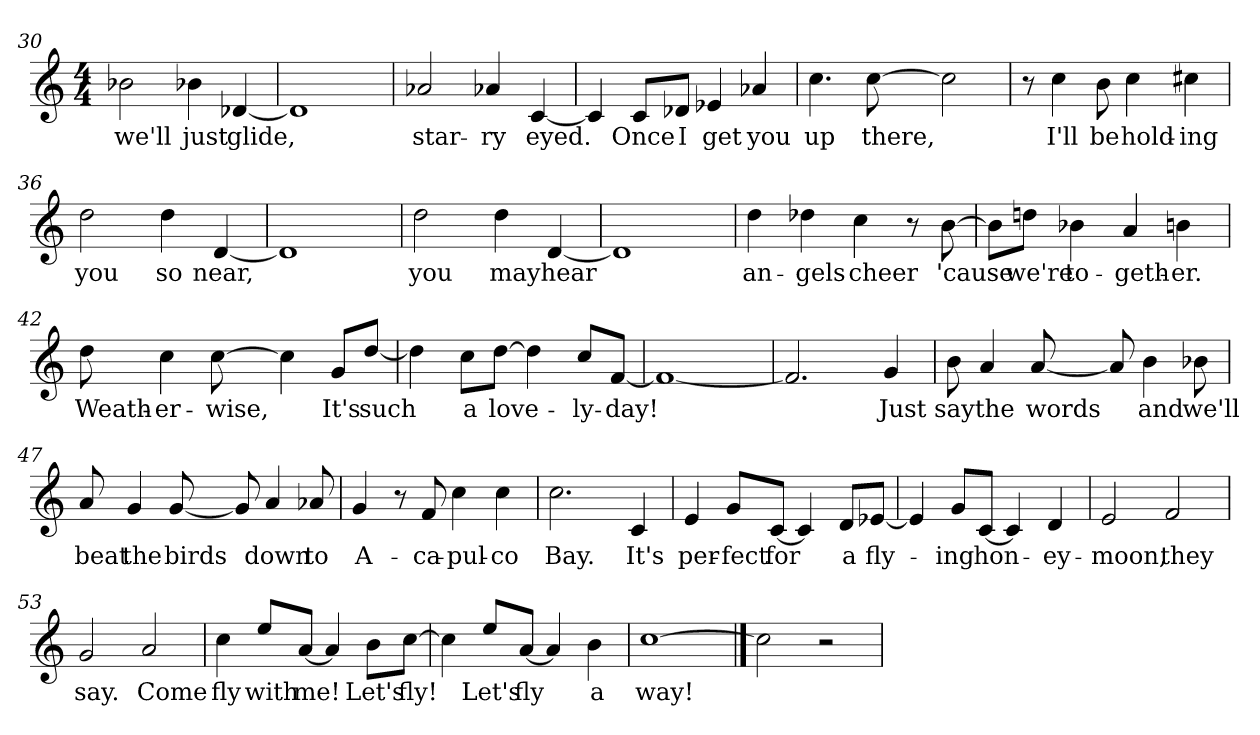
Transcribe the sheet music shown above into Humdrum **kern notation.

**kern	**text
*part1	*part1
*staff1	*staff1
!!LO:LB:g=z
*clefG2	*
*k[]	*
*C:	*
*M4/4	*
=30	=30
2b-X\	we'll
4b-X\	just
[4d-X/	glide,
=31	=31
1d-]	.
=32	=32
2a-X/	star-
4a-X/	-ry
[4c/	eyed.
=33	=33
4c/]	.
8c/L	Once
8d-X/J	I
4e-X/	get
4a-X/	you
=34	=34
4.cc\	up
[8cc\	there,
2cc\]	.
!!LO:LB:g=z
=35	=35
8r	.
4cc\	I'll
8b\	be
4cc\	hold-
4cc#X\	-ing
=36	=36
2dd\	you
4dd\	so
[4d/	near,
=37	=37
1d]	.
=38	=38
2dd\	you
4dd\	may
[4d/	hear
=39	=39
1d]	.
=40	=40
4dd\	an-
4dd-X\	-gels
4cc\	cheer
8r	.
[8b\	'cause
!!LO:LB:g=z
=41	=41
8b\L]	.
8ddn\J	we're
4b-X\	to-
4a/	-geth-
4bn\	er.
=42	=42
8dd\	Weath-
4cc\	-er-
[8cc\	-wise,
4cc\]	.
8g/L	It's
[8dd\J	such
=43	=43
4dd\]	.
8cc\L	a
[8dd\J	love-
4dd\]	.
8cc\L	-ly-
[8f/J	-day!
=44	=44
1f_	.
=45	=45
2.f/]	.
4g/	Just
!!LO:LB:g=z
=46	=46
8b\	say
4a/	the
[8a/	words
8a/]	.
4b\	and
8b-X\	we'll
=47	=47
8a/	beat
4g/	the
[8g/	birds
8g/]	.
4a/	down
8a-X/	to
=48	=48
4g/	A-
8r	.
8f/	-ca-
4cc\	-pul-
4cc\	-co
=49	=49
2.cc\	Bay.
4c/	It's
!!LO:LB:g=z
=50	=50
4e/	per-
8g/L	-fect
[8c/J	for
4c/]	.
8d/L	a
[8e-X/J	fly-
=51	=51
4e-/]	.
8g/L	-ing
[8c/J	hon-
4c/]	.
4d/	-ey-
=52	=52
2e/	-moon,
2f/	they
=53	=53
2g/	say.
2a/	Come
!!LO:LB:g=z
=54	=54
4cc\	fly
8ee\L	with
[8a/J	me!
4a/]	.
8b\L	Let's
[8cc\J	fly!
=55	=55
4cc\]	.
8ee\L	Let's
[8a/J	fly
4a/]	.
4b\	a
=56	=56
[1cc	way!
==57	==57
2cc\]	.
2r	.
=	=
*-	*-
